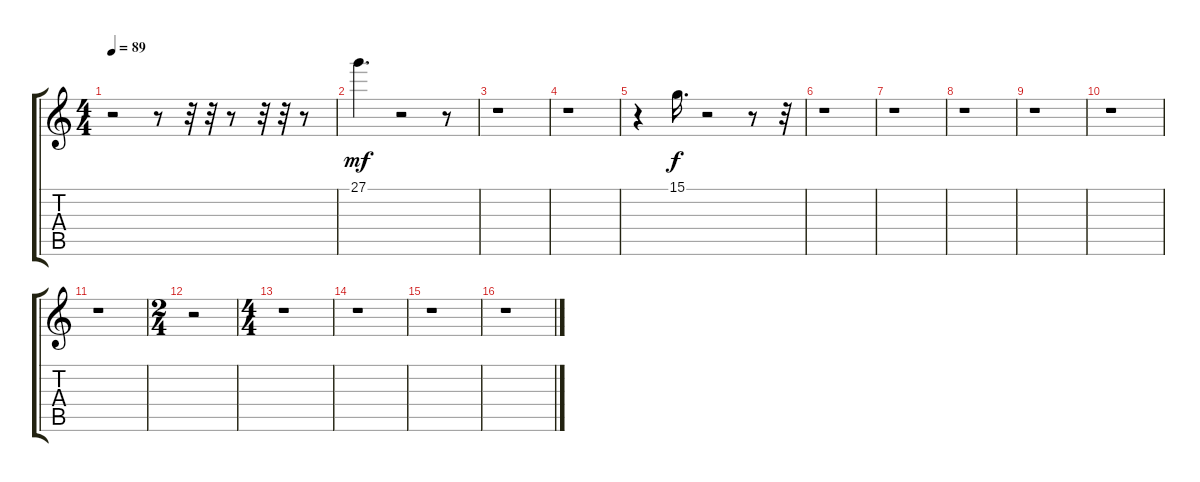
\track "" {instrument glockenspiel}
\staff {score tabs}
\tuning (E4 B3 G3 D3 A2 E2) {hide}
\ts (4 4)
\tempo 89
\clef g2
\ks c
r.2{dy fff} r.8 r.32 r.32 r.8 r.32 r.32 r.8 |
27.1.4{d dy mf} r.2 r.8 |
r.1 |
r.1 |
r.4 15.1.16{d dy f} r.2 r.8 r.32 |
r.1 |
r.1 |
r.1 |
r.1 |
r.1 |
r.1 |
\ts (2 4)
r.2 |
\ts (4 4)
r.1 |
r.1 |
r.1 |
r.1
